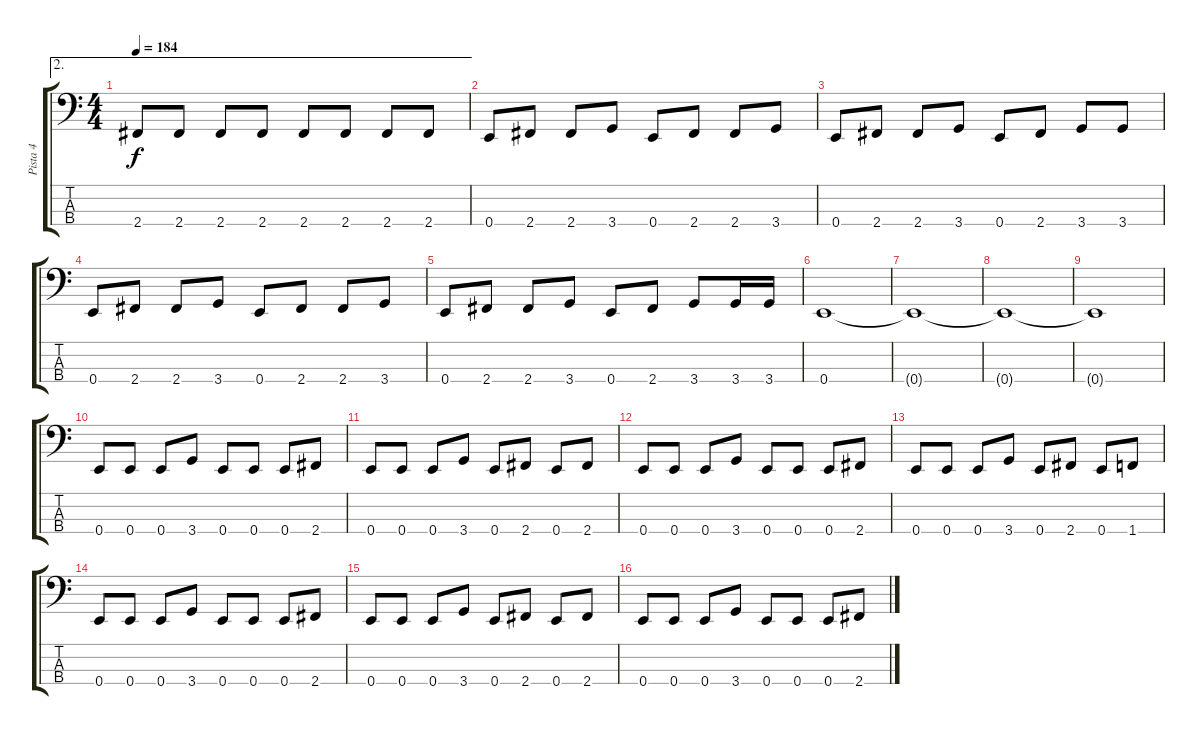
\track ("Pista 4" "Pista 4") {instrument electricbassfinger}
\staff {score tabs}
\tuning (G2 D2 A1 E1) {hide}
\ae 2
\ts (4 4)
\tempo 184
\clef f4
\ks c
2.4.8{dy f} 2.4.8 2.4.8 2.4.8 2.4.8 2.4.8 2.4.8 2.4.8 |
0.4.8 2.4.8 2.4.8 3.4.8 0.4.8 2.4.8 2.4.8 3.4.8 |
0.4.8 2.4.8 2.4.8 3.4.8 0.4.8 2.4.8 3.4.8 3.4.8 |
0.4.8 2.4.8 2.4.8 3.4.8 0.4.8 2.4.8 2.4.8 3.4.8 |
0.4.8 2.4.8 2.4.8 3.4.8 0.4.8 2.4.8 3.4.8 3.4.16 3.4.16 |
0.4.1 |
0.4{t}.1 |
0.4{t}.1 |
0.4{t}.1 |
0.4.8 0.4.8 0.4.8 3.4.8 0.4.8 0.4.8 0.4.8 2.4.8 |
0.4.8 0.4.8 0.4.8 3.4.8 0.4.8 2.4.8 0.4.8 2.4.8 |
0.4.8 0.4.8 0.4.8 3.4.8 0.4.8 0.4.8 0.4.8 2.4.8 |
0.4.8 0.4.8 0.4.8 3.4.8 0.4.8 2.4.8 0.4.8 1.4.8 |
0.4.8 0.4.8 0.4.8 3.4.8 0.4.8 0.4.8 0.4.8 2.4.8 |
0.4.8 0.4.8 0.4.8 3.4.8 0.4.8 2.4.8 0.4.8 2.4.8 |
0.4.8 0.4.8 0.4.8 3.4.8 0.4.8 0.4.8 0.4.8 2.4.8
